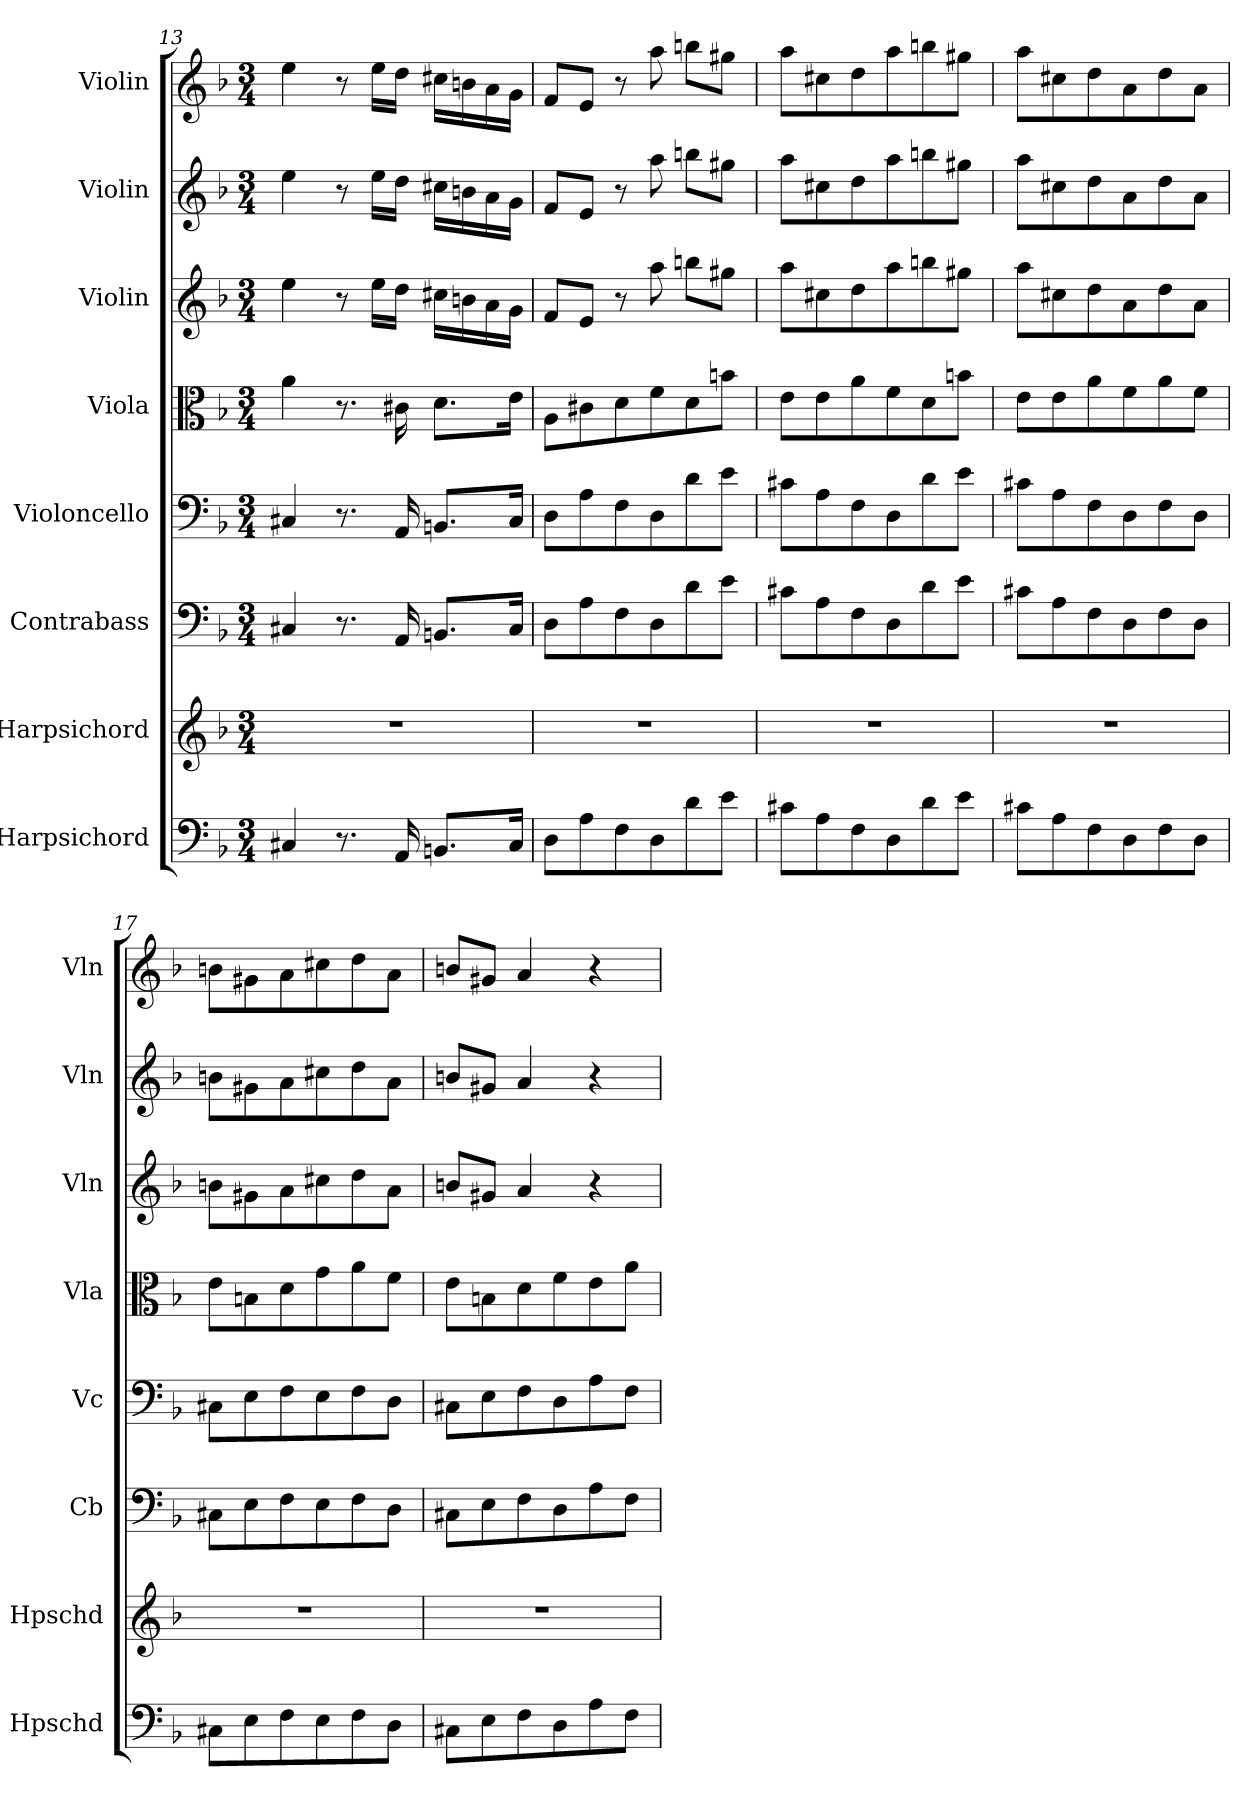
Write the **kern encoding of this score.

**kern	**kern	**kern	**kern	**kern	**kern	**kern	**kern
*part8	*part7	*part6	*part5	*part4	*part3	*part2	*part1
*staff8	*staff7	*staff6	*staff5	*staff4	*staff3	*staff2	*staff1
*I"Harpsichord	*I"Harpsichord	*I"Contrabass	*I"Violoncello	*I"Viola	*I"Violin	*I"Violin	*I"Violin
*I'Hpschd	*I'Hpschd	*I'Cb	*I'Vc	*I'Vla	*I'Vln	*I'Vln	*I'Vln
*clefF4	*clefG2	*clefF4	*clefF4	*clefC3	*clefG2	*clefG2	*clefG2
*k[b-]	*k[b-]	*k[b-]	*k[b-]	*k[b-]	*k[b-]	*k[b-]	*k[b-]
*M3/4	*M3/4	*M3/4	*M3/4	*M3/4	*M3/4	*M3/4	*M3/4
=13	=13	=13	=13	=13	=13	=13	=13
4C#X/	2.r	4C#X/	4C#X/	4a\	4ee\	4ee\	4ee\
8.r	.	8.r	8.r	8.r	8r	8r	8r
.	.	.	.	.	16ee\LL	16ee\LL	16ee\LL
16AA/	.	16AA/	16AA/	16c#X\	16dd\JJ	16dd\JJ	16dd\JJ
8.BBn/L	.	8.BBn/L	8.BBn/L	8.d\L	16cc#X\LL	16cc#X\LL	16cc#X\LL
.	.	.	.	.	16bn\	16bn\	16bn\
.	.	.	.	.	16a\	16a\	16a\
16C#/Jk	.	16C#/Jk	16C#/Jk	16e\Jk	16g\JJ	16g\JJ	16g\JJ
=14	=14	=14	=14	=14	=14	=14	=14
8D\L	2.r	8D\L	8D\L	8A\L	8f/L	8f/L	8f/L
8A\	.	8A\	8A\	8c#X\	8e/J	8e/J	8e/J
8F\	.	8F\	8F\	8d\	8r	8r	8r
8D\	.	8D\	8D\	8f\	8aa\	8aa\	8aa\
8d\	.	8d\	8d\	8d\	8bbn\L	8bbn\L	8bbn\L
8e\J	.	8e\J	8e\J	8bn\J	8gg#X\J	8gg#X\J	8gg#X\J
=15	=15	=15	=15	=15	=15	=15	=15
8c#X\L	2.r	8c#X\L	8c#X\L	8e\L	8aa\L	8aa\L	8aa\L
8A\	.	8A\	8A\	8e\	8cc#X\	8cc#X\	8cc#X\
8F\	.	8F\	8F\	8a\	8dd\	8dd\	8dd\
8D\	.	8D\	8D\	8f\	8aa\	8aa\	8aa\
8d\	.	8d\	8d\	8d\	8bbn\	8bbn\	8bbn\
8e\J	.	8e\J	8e\J	8bn\J	8gg#X\J	8gg#X\J	8gg#X\J
=16	=16	=16	=16	=16	=16	=16	=16
8c#X\L	2.r	8c#X\L	8c#X\L	8e\L	8aa\L	8aa\L	8aa\L
8A\	.	8A\	8A\	8e\	8cc#X\	8cc#X\	8cc#X\
8F\	.	8F\	8F\	8a\	8dd\	8dd\	8dd\
8D\	.	8D\	8D\	8f\	8a\	8a\	8a\
8F\	.	8F\	8F\	8a\	8dd\	8dd\	8dd\
8D\J	.	8D\J	8D\J	8f\J	8a\J	8a\J	8a\J
=17	=17	=17	=17	=17	=17	=17	=17
8C#X\L	2.r	8C#X\L	8C#X\L	8e\L	8bn\L	8bn\L	8bn\L
8E\	.	8E\	8E\	8Bn\	8g#X\	8g#X\	8g#X\
8F\	.	8F\	8F\	8d\	8a\	8a\	8a\
8E\	.	8E\	8E\	8g\	8cc#X\	8cc#X\	8cc#X\
8F\	.	8F\	8F\	8a\	8dd\	8dd\	8dd\
8D\J	.	8D\J	8D\J	8f\J	8a\J	8a\J	8a\J
=18	=18	=18	=18	=18	=18	=18	=18
8C#X\L	2.r	8C#X\L	8C#X\L	8e\L	8bn/L	8bn/L	8bn/L
8E\	.	8E\	8E\	8Bn\	8g#X/J	8g#X/J	8g#X/J
8F\	.	8F\	8F\	8d\	4a/	4a/	4a/
8D\	.	8D\	8D\	8f\	.	.	.
8A\	.	8A\	8A\	8e\	4r	4r	4r
8F\J	.	8F\J	8F\J	8a\J	.	.	.
=	=	=	=	=	=	=	=
*-	*-	*-	*-	*-	*-	*-	*-
